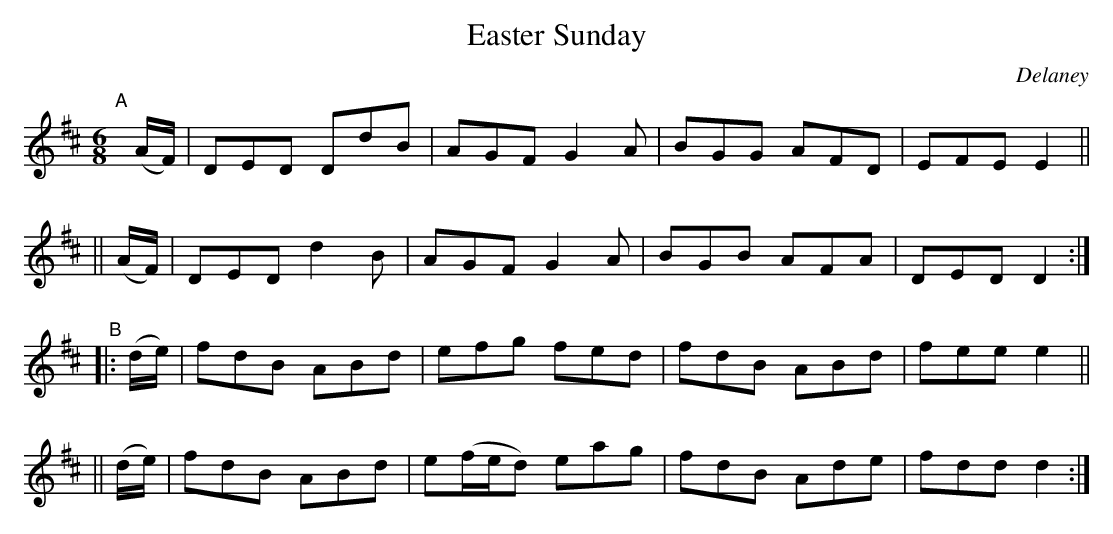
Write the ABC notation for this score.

X:1
T: Easter Sunday
O: Delaney
M: 6/8
L: 1/8
K: D
"^A"\
[|](A/F/) | DED DdB | AGF G2A | BGG AFD | EFE E2 ||
|| (A/F/) | DED d2B | AGF G2A | BGB AFA | DED D2 :|
"^B"\
|: (d/e/) | fdB ABd | efg fed | fdB ABd | fee e2 ||
|| (d/e/) | fdB ABd | e(f/e/d) eag | fdB Ade | fdd d2 :|
